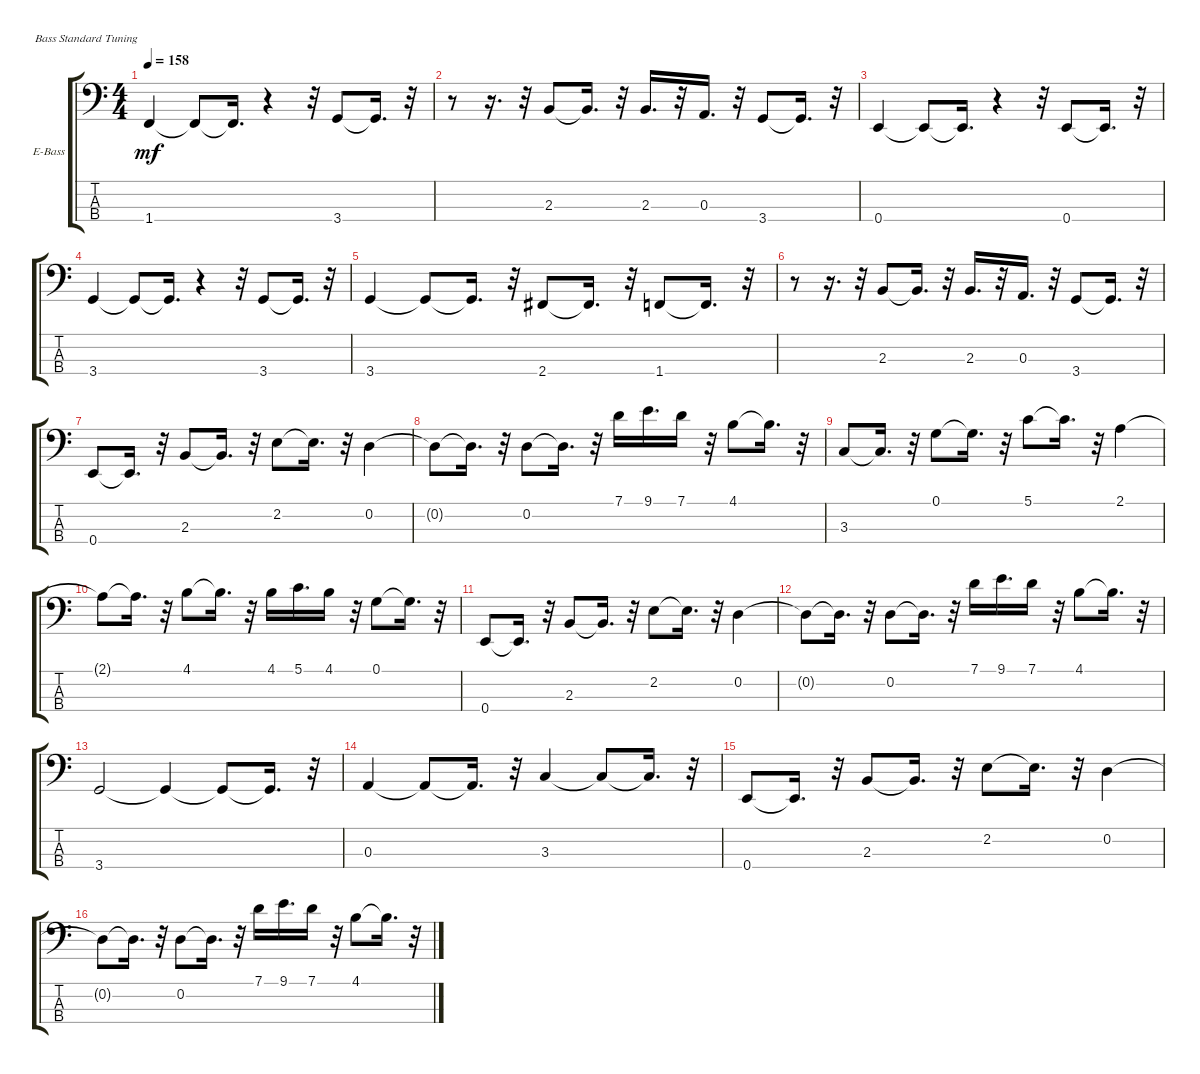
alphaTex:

\bracketExtendMode groupsimilarinstruments
\firstSystemTrackNameOrientation horizontal
\otherSystemsTrackNameOrientation horizontal
\track ("" "E-Bass") {instrument electricbassfinger}
\staff {score tabs}
\tuning (G2 D2 A1 E1)
\ts (4 4)
\tempo 158
\clef f4
\ks c
1.4.4{dy mf} 1.4{t}.8 1.4{t}.16{d} r.4 r.32 3.4.8 3.4{t}.16{d} r.32 |
r.8 r.16{d} r.32 2.3.8 2.3{t}.16{d} r.32 2.3.16{d} r.32 0.3.16{d} r.32 3.4.8 3.4{t}.16{d} r.32 |
0.4.4 0.4{t}.8 0.4{t}.16{d} r.4 r.32 0.4.8 0.4{t}.16{d} r.32 |
3.4.4 3.4{t}.8 3.4{t}.16{d} r.4 r.32 3.4.8 3.4{t}.16{d} r.32 |
3.4.4 3.4{t}.8 3.4{t}.16{d} r.32 2.4.8 2.4{t}.16{d} r.32 1.4.8 1.4{t}.16{d} r.32 |
r.8 r.16{d} r.32 2.3.8 2.3{t}.16{d} r.32 2.3.16{d} r.32 0.3.16{d} r.32 3.4.8 3.4{t}.16{d} r.32 |
0.4.8 0.4{t}.16{d} r.32 2.3.8 2.3{t}.16{d} r.32 2.2.8 2.2{t}.16{d} r.32 0.2.4 |
0.2{t}.8 0.2{t}.16{d} r.32 0.2.8 0.2{t}.16{d} r.32 7.1.16 9.1.16{d} 7.1.16 r.32 4.1.8 4.1{t}.16{d} r.32 |
3.3.8 3.3{t}.16{d} r.32 0.1.8 0.1{t}.16{d} r.32 5.1.8 5.1{t}.16{d} r.32 2.1.4 |
2.1{t}.8 2.1{t}.16{d} r.32 4.1.8 4.1{t}.16{d} r.32 4.1.16 5.1.16{d} 4.1.16 r.32 0.1.8 0.1{t}.16{d} r.32 |
0.4.8 0.4{t}.16{d} r.32 2.3.8 2.3{t}.16{d} r.32 2.2.8 2.2{t}.16{d} r.32 0.2.4 |
0.2{t}.8 0.2{t}.16{d} r.32 0.2.8 0.2{t}.16{d} r.32 7.1.16 9.1.16{d} 7.1.16 r.32 4.1.8 4.1{t}.16{d} r.32 |
3.4.2 3.4{t}.4 3.4{t}.8 3.4{t}.16{d} r.32 |
0.3.4 0.3{t}.8 0.3{t}.16{d} r.32 3.3.4 3.3{t}.8 3.3{t}.16{d} r.32 |
0.4.8 0.4{t}.16{d} r.32 2.3.8 2.3{t}.16{d} r.32 2.2.8 2.2{t}.16{d} r.32 0.2.4 |
0.2{t}.8 0.2{t}.16{d} r.32 0.2.8 0.2{t}.16{d} r.32 7.1.16 9.1.16{d} 7.1.16 r.32 4.1.8 4.1{t}.16{d} r.32
